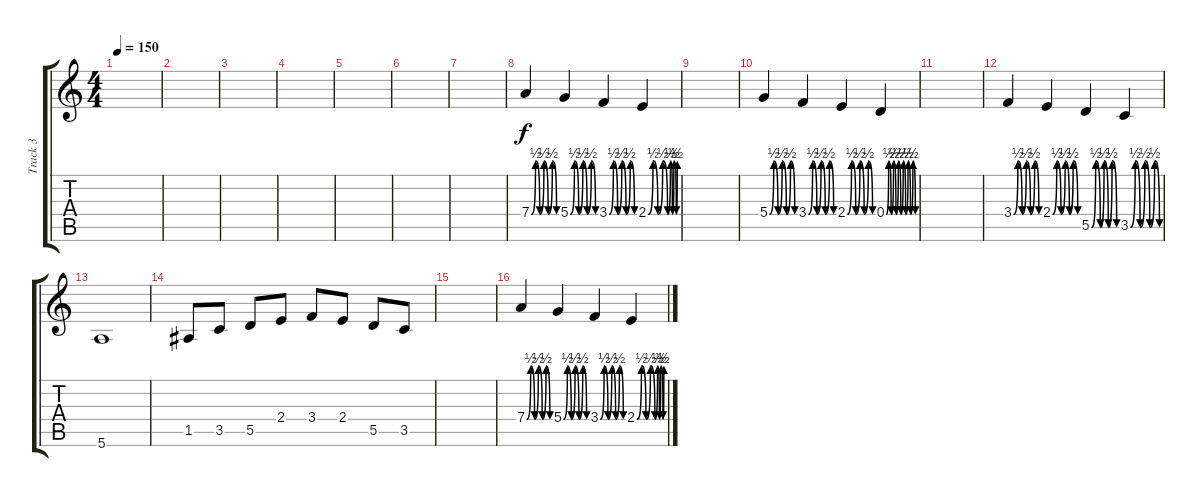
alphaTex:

\track ("Track 3" "Track 3") {instrument distortionguitar}
\staff {score tabs}
\tuning (E4 B3 G3 D3 A2 E2) {hide}
\ts (4 4)
\tempo 150
\clef g2
\ks c
|
|
|
|
|
|
|
7.4{be (custom 0 0 10 2 20 0 30 2 40 0 50 2 60 0)}.4 5.4{be (custom 0 0 10 2 20 0 30 2 40 0 50 2 60 0)}.4 3.4{be (custom 0 0 10 2 20 0 30 2 40 0 50 2 60 0)}.4 2.4{be (custom 0 0 10 2 20 0 30 2 40 0 46 2 50 0 53 2 58 0 60 2)}.4 |
|
5.4{be (custom 0 0 10 2 20 0 30 2 40 0 50 2 60 0)}.4 3.4{be (custom 0 0 10 2 20 0 30 2 40 0 50 2 60 0)}.4 2.4{be (custom 0 0 10 2 20 0 30 2 40 0 50 2 60 0)}.4 0.4{be (custom 0 0 5 2 10 0 15 2 20 0 25 2 30 0 35 2 40 0 45 2 50 0 55 2 60 0)}.4 |
|
3.4{be (custom 0 0 10 2 20 0 30 2 40 0 50 2 60 0)}.4 2.4{be (custom 0 0 10 2 20 0 30 2 40 0 49 2 60 0)}.4 5.5{be (custom 0 0 10 2 21 0 30 2 40 0 49 2 60 0)}.4 3.5{be (custom 0 0 10 2 20 0 30 2 40 0 50 2 60 0)}.4 |
5.6.1 |
1.5.8 3.5.8 5.5.8 2.4.8 3.4.8 2.4.8 5.5.8 3.5.8 |
|
7.4{be (custom 0 0 10 2 20 0 30 2 40 0 50 2 60 0)}.4 5.4{be (custom 0 0 10 2 20 0 30 2 40 0 50 2 60 0)}.4 3.4{be (custom 0 0 10 2 20 0 30 2 40 0 50 2 60 0)}.4 2.4{be (custom 0 0 10 2 20 0 30 2 40 0 46 2 50 0 53 2 58 0 60 2)}.4
